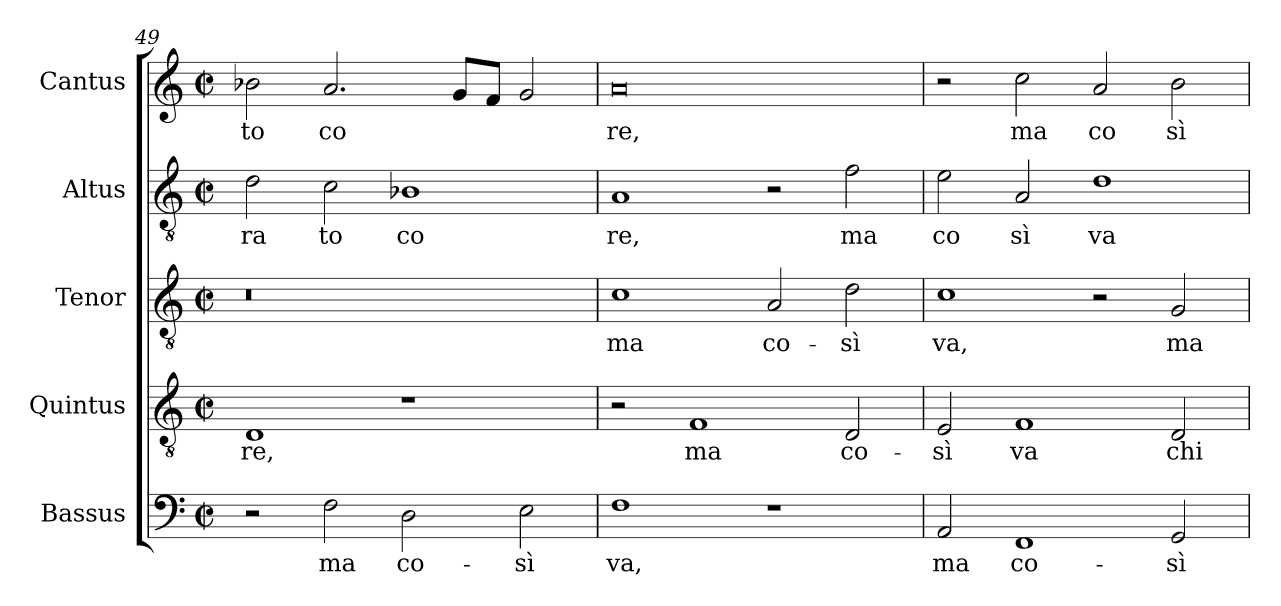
**kern	**text	**kern	**text	**kern	**text	**kern	**text	**kern	**text
*part5	*part5	*part4	*part4	*part3	*part3	*part2	*part2	*part1	*part1
*staff5	*staff5	*staff4	*staff4	*staff3	*staff3	*staff2	*staff2	*staff1	*staff1
*I"Bassus	*	*I"Quintus	*	*I"Tenor	*	*I"Altus	*	*I"Cantus	*
*clefF4	*	*clefGv2	*	*clefGv2	*	*clefGv2	*	*clefG2	*
*k[]	*	*k[]	*	*k[]	*	*k[]	*	*k[]	*
*C:	*	*C:	*	*C:	*	*C:	*	*C:	*
*M2/2	*	*M2/2	*	*M2/2	*	*M2/2	*	*M2/2	*
*met(c|)	*	*met(c|)	*	*met(c|)	*	*met(c|)	*	*met(c|)	*
=49	=49	=49	=49	=49	=49	=49	=49	=49	=49
!	!	!	!LO:LY:b	!	!	!	!LO:LY:b	!	!LO:LY:b:cj
2r	.	1D	-re,	0r	.	2d\	ra	2b-X\	to
!	!LO:LY:b	!	!	!	!	!	!LO:LY:b	!	!LO:LY:b:cj
2F\	ma	.	.	.	.	2c\	to	2.a/	co
!	!LO:LY:b	!	!	!	!	!	!LO:LY:b	!	!
2D\	co-	1r	.	.	.	1B-X	co	.	.
!	!	!	!	!	!	!	!	!	!LO:LY:b:cj
.	.	.	.	.	.	.	.	8g/L	.
!	!	!	!	!	!	!	!	!	!LO:LY:b:cj
.	.	.	.	.	.	.	.	8f/J	.
!	!LO:LY:b	!	!	!	!	!	!	!	!LO:LY:b:cj
2E\	-sì	.	.	.	.	.	.	2g/	.
=50	=50	=50	=50	=50	=50	=50	=50	=50	=50
!	!LO:LY:b	!	!	!	!LO:LY:b:cj	!	!LO:LY:b	!	!LO:LY:b:cj
1F	va,	2r	.	1c	ma	1A	re,	0a	re,
!	!	!	!LO:LY:b	!	!	!	!	!	!
.	.	1F	ma	.	.	.	.	.	.
!	!	!	!	!	!LO:LY:b:cj	!	!	!	!
1r	.	.	.	2A/	co-	2r	.	.	.
!	!	!	!LO:LY:b	!	!LO:LY:b:cj	!	!LO:LY:b	!	!
.	.	2D/	co-	2d\	-sì	2f\	ma	.	.
=51	=51	=51	=51	=51	=51	=51	=51	=51	=51
!	!LO:LY:b	!	!LO:LY:b	!	!LO:LY:b:cj	!	!LO:LY:b	!	!
2AA/	ma	2E/	-sì	1c	va,	2e\	co	2r	.
!	!LO:LY:b	!	!LO:LY:b	!	!	!	!LO:LY:b	!	!LO:LY:b:cj
1FF	co-	1F	va	.	.	2A/	sì	2cc\	ma
!	!	!	!	!	!	!	!LO:LY:b	!	!LO:LY:b:cj
.	.	.	.	2r	.	1d	va	2a/	co
!	!LO:LY:b	!	!LO:LY:b	!	!LO:LY:b:cj	!	!	!	!LO:LY:b:cj
2GG/	-sì	2D/	chi	2G/	ma	.	.	2b\	sì
=	=	=	=	=	=	=	=	=	=
*-	*-	*-	*-	*-	*-	*-	*-	*-	*-
